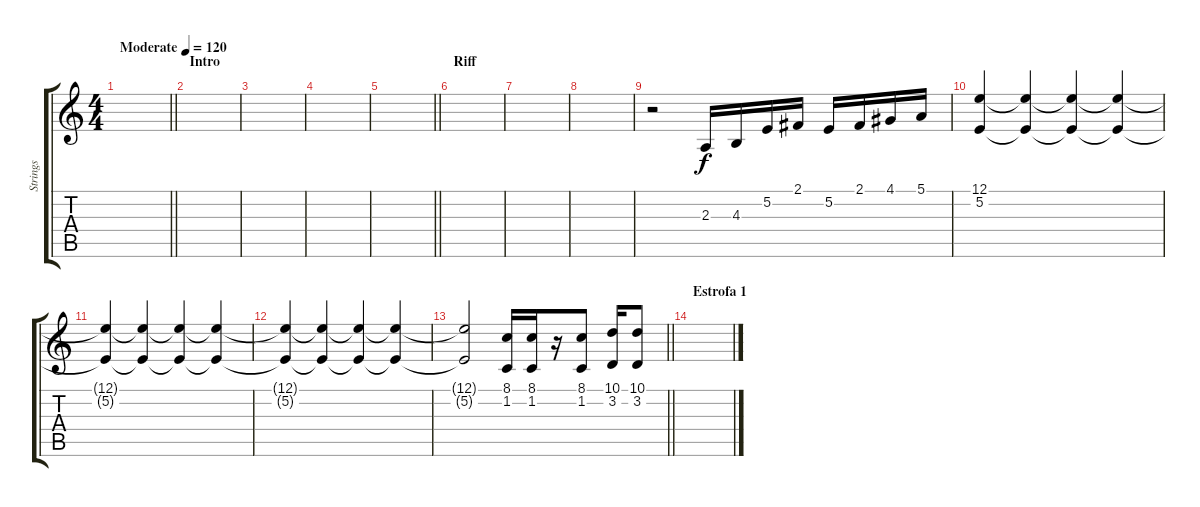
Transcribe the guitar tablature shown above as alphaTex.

\track ("Strings" "Strings") {instrument stringensemble1}
\staff {score tabs}
\tuning (E4 B3 G3 D3 A2 E2) {hide}
\ts (4 4)
\tempo (120 "Moderate")
\clef g2
\barLineRight lightlight
\ks c
|
\section ("" "Intro")
|
|
|
\barLineRight lightlight
|
\section ("" "Riff")
|
|
|
r.2 2.3.16 4.3.16 5.2.16 2.1.16 5.2.16 2.1.16 4.1.16 5.1.16 |
(12.1 5.2).4 (12.1{t} 5.2{t}).4 (12.1{t} 5.2{t}).4{volume 5} (12.1{t} 5.2{t}).4 |
(12.1{t} 5.2{t}).4 (12.1{t} 5.2{t}).4 (12.1{t} 5.2{t}).4 (12.1{t} 5.2{t}).4 |
(12.1{t} 5.2{t}).4{volume 10} (12.1{t} 5.2{t}).4 (12.1{t} 5.2{t}).4 (12.1{t} 5.2{t}).4 |
\barLineRight lightlight
(12.1{t} 5.2{t}).2 (8.1 1.2).16 (8.1 1.2).16 r.16 (8.1 1.2).8 (10.1 3.2).16 (10.1 3.2).8 |
\section ("" "Estrofa 1")
